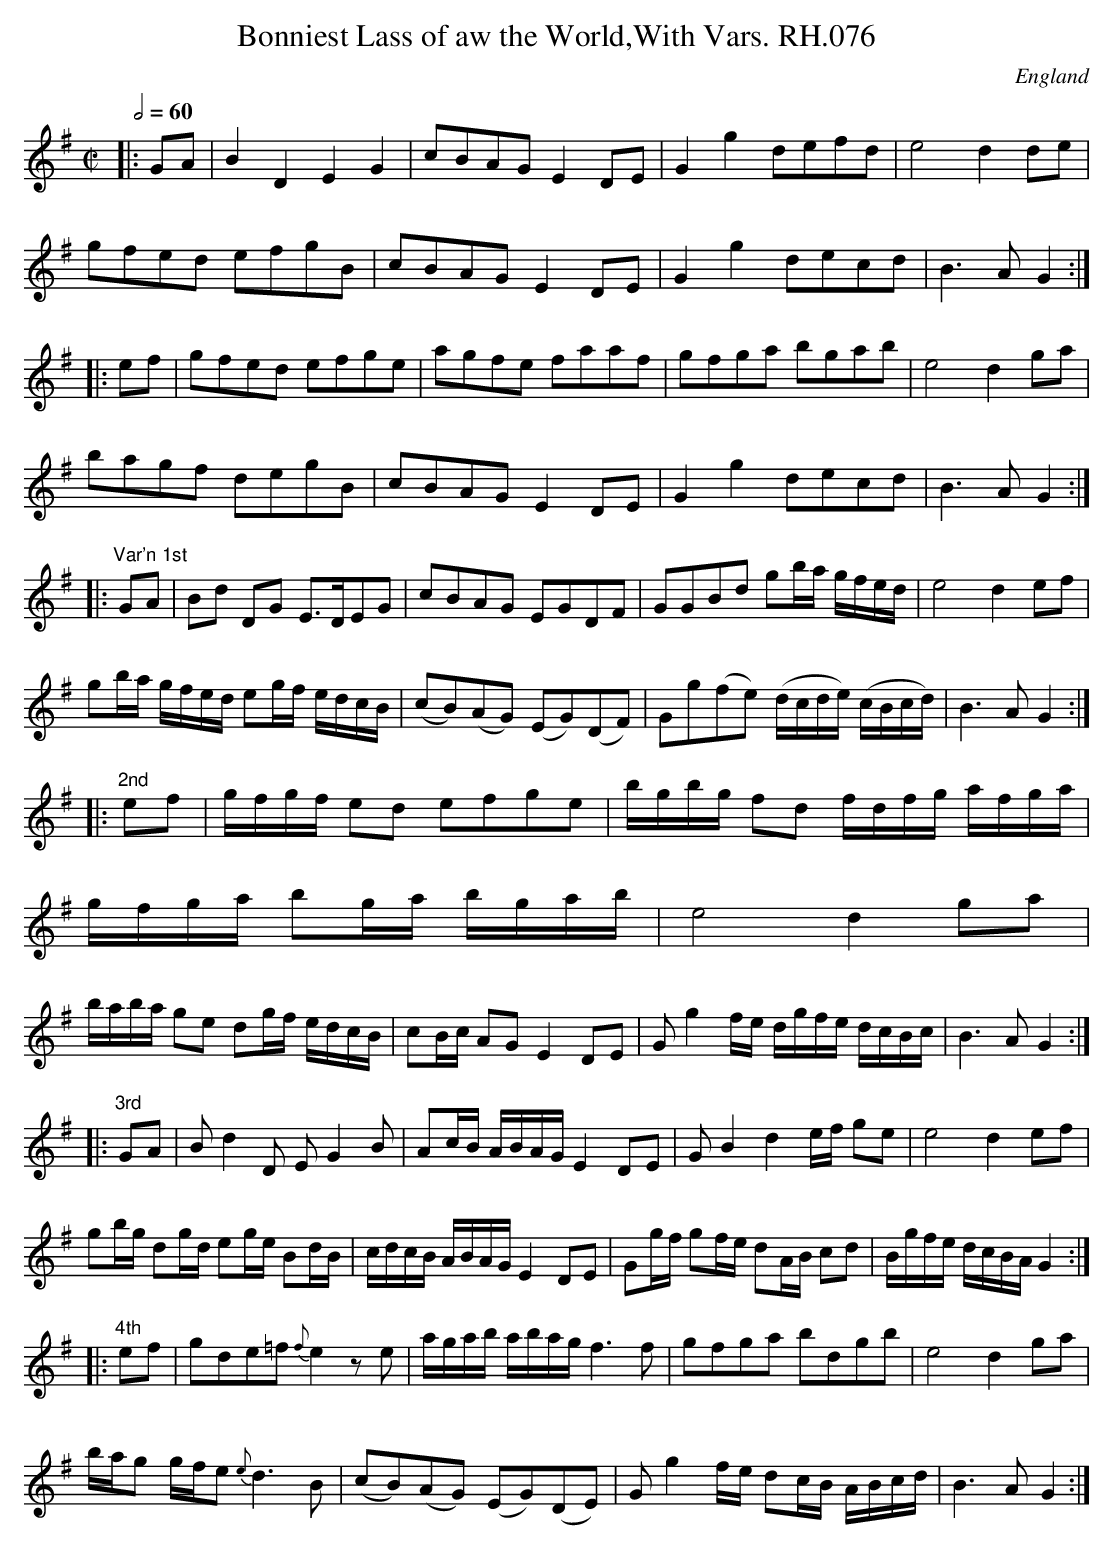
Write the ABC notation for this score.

X:1
T:Bonniest Lass of aw the World,With Vars. RH.076
O:England
M:C|
L:1/16
Q:1/2=60
K:G major
|:G2A2|B4D4 E4G4|c2B2A2G2 E4D2E2|\
G4g4 d2e2f2d2|e8 d4d2e2|!
g2f2e2d2 e2f2g2B2|c2B2A2G2 E4D2E2|\
G4g4 d2e2c2d2|B6A2 G4:|!
|:e2f2|g2f2e2d2 e2f2g2e2|a2g2f2e2 f2a2a2f2|\
g2f2g2a2 b2g2a2b2|e8d4g2a2|!
b2a2g2f2 d2e2g2B2|c2B2A2G2E4D2E2|\
G4g4d2e2c2d2|B6A2G4:|!
|:"Var'n 1st"\
G2A2|B2d2 D2G2 E3DE2G2|c2B2A2G2 E2G2D2F2|\
G2G2B2d2 g2ba gfed|e8d4e2f2|!
g2ba gfed e2gf edcB|(c2B2)(A2G2) (E2G2)(D2F2)|\
G2g2(f2e2) (dcde) (cBcd)|B6A2G4:|!
|:"2nd"e2f2|\
gfgf e2d2 e2f2g2e2|bgbg f2d2 fdfg afga|!
gfga b2ga bgab|e8d4g2a2|!
baba g2e2 d2gf edcB|c2Bc A2G2E4D2E2|\
G2g4fe dgfe dcBc|B6A2G4:|!
|:"3rd"G2A2|B2d4D2 E2G4B2|A2cB ABAGE4D2E2|\
G2B4d4ef g2e2|e8d4e2f2|!
g2bg d2gd e2ge B2dB|cdcB ABAGE4D2E2|\
G2gf g2fe d2AB c2d2|Bgfe dcBAG4:|!
|:"4th"e2f2|g2d2e2=f2{f}e4z2e2|\
agab abagf6f2|g2f2g2a2 b2d2g2b2|e8d4g2a2|!
bag2 gfe2{e}d6B2|(c2B2)(A2G2) (E2G2)(D2E2)|\
G2g4fe d2cB ABcd|B6A2G4:|
